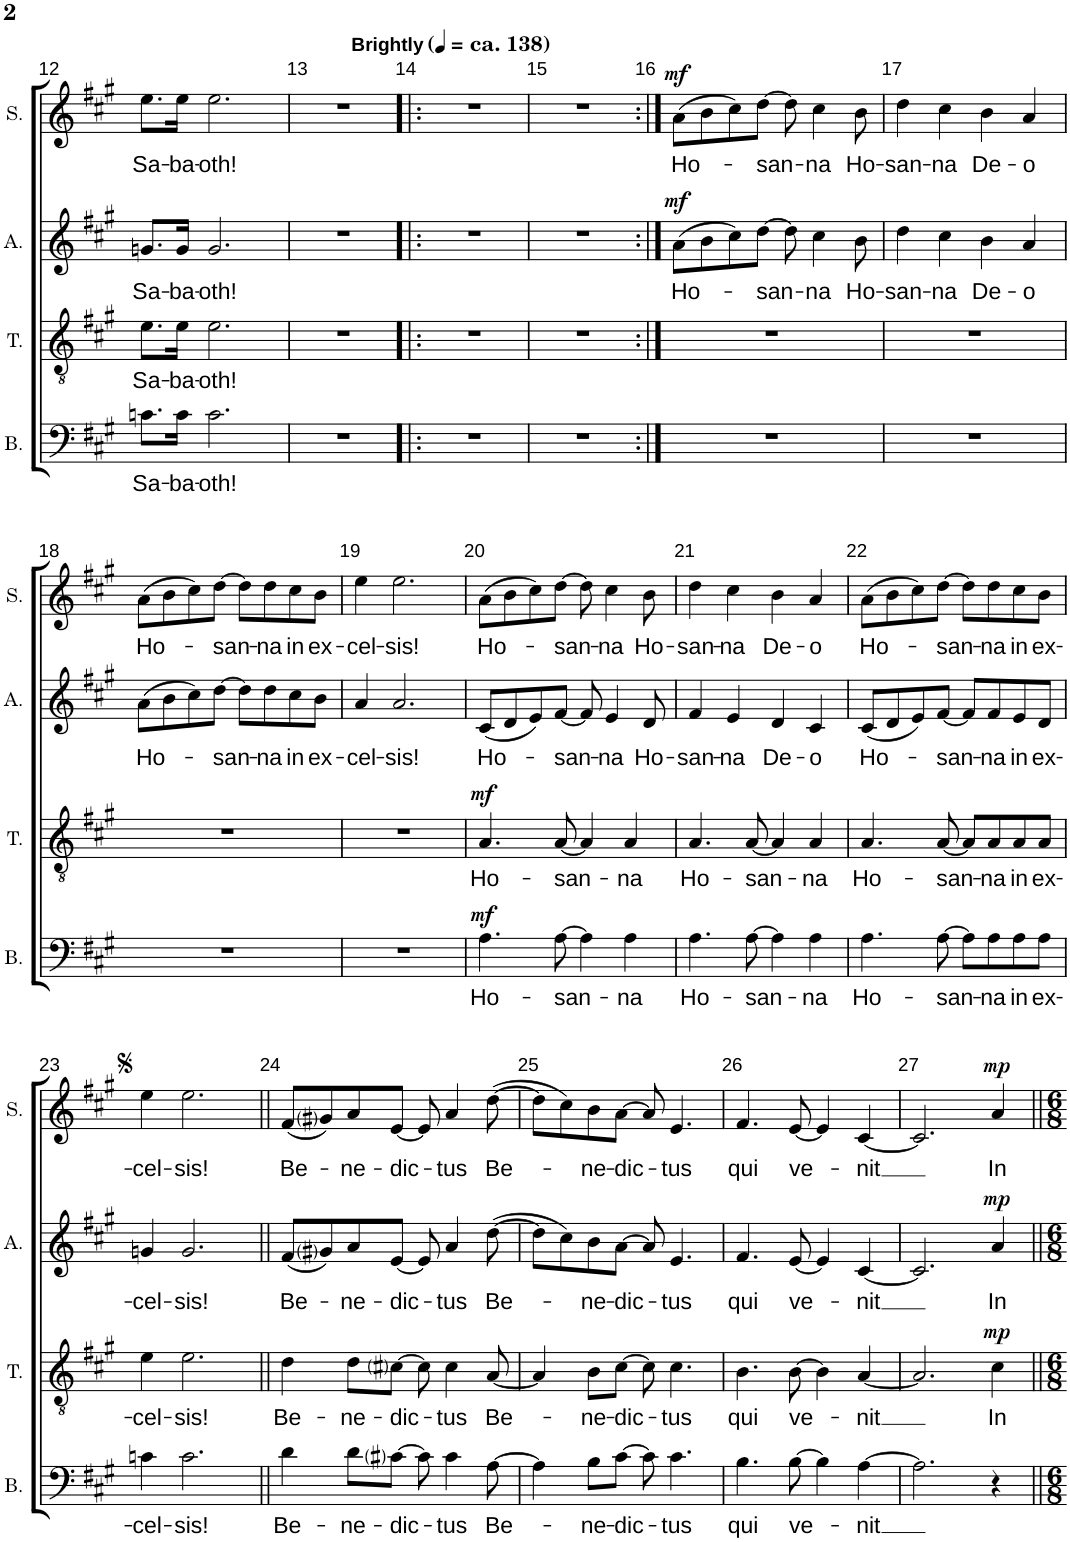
**kern	**text	**dynam	**kern	**text	**dynam	**kern	**text	**dynam	**kern	**text	**dynam
*part4	*part4	*part4	*part3	*part3	*part3	*part2	*part2	*part2	*part1	*part1	*part1
*staff4	*staff4	*staff4	*staff3	*staff3	*staff3	*staff2	*staff2	*staff2	*staff1	*staff1	*staff1
*I"Bass	*	*	*I"Tenor	*	*	*I"Alto	*	*	*I"Soprano	*	*
*I'B.	*	*	*I'T.	*	*	*I'A.	*	*	*I'S.	*	*
!!LO:PB:g=z
*clefF4	*	*	*clefGv2	*	*	*clefG2	*	*	*clefG2	*	*
*k[f#c#g#]	*	*	*k[f#c#g#]	*	*	*k[f#c#g#]	*	*	*k[f#c#g#]	*	*
*M4/4	*	*	*M4/4	*	*	*M4/4	*	*	*M4/4	*	*
=12	=12	=12	=12	=12	=12	=12	=12	=12	=12	=12	=12
!	!LO:LY:b	!	!	!LO:LY:b	!	!	!LO:LY:b	!	!	!LO:LY:b	!
8.cn\L	Sa-	.	8.e\L	Sa-	.	8.gn/L	Sa-	.	8.ee\L	Sa-	.
!	!LO:LY:b	!	!	!LO:LY:b	!	!	!LO:LY:b	!	!	!LO:LY:b	!
16c\Jk	-ba-	.	16e\Jk	-ba-	.	16g/Jk	-ba-	.	16ee\Jk	-ba-	.
!	!LO:LY:b	!	!	!LO:LY:b	!	!	!LO:LY:b	!	!	!LO:LY:b	!
2.c\	-oth!	.	2.e\	-oth!	.	2.g/	-oth!	.	2.ee\	-oth!	.
=13	=13	=13	=13	=13	=13	=13	=13	=13	=13	=13	=13
1r	.	.	1r	.	.	1r	.	.	1r	.	.
=14!|:	=14!|:	=14!|:	=14!|:	=14!|:	=14!|:	=14!|:	=14!|:	=14!|:	=14!|:	=14!|:	=14!|:
!	!	!	!	!	!	!	!	!	!LO:TX:a:B:t=Brightly	!	!
!	!	!	!	!	!	!	!	!	!LO:TX:a:B:t=(	!	!
!	!	!	!	!	!	!	!	!	!LO:TX:a:B:t=ca. 138)	!	!
1r	.	.	1r	.	.	1r	.	.	1r	.	.
=15	=15	=15	=15	=15	=15	=15	=15	=15	=15	=15	=15
1r	.	.	1r	.	.	1r	.	.	1r	.	.
=16:|!	=16:|!	=16:|!	=16:|!	=16:|!	=16:|!	=16:|!	=16:|!	=16:|!	=16:|!	=16:|!	=16:|!
!	!	!	!	!	!	!	!LO:LY:b	!LO:DY:a	!	!LO:LY:b	!LO:DY:a
1r	.	.	1r	.	.	(8a\L	Ho-	mf	(8a\L	Ho-	mf
.	.	.	.	.	.	8b\	.	.	8b\	.	.
.	.	.	.	.	.	8cc#\)	.	.	8cc#\)	.	.
!	!	!	!	!	!	!	!LO:LY:b	!	!	!LO:LY:b	!
.	.	.	.	.	.	[8dd\J	-san-	.	[8dd\J	-san-	.
.	.	.	.	.	.	8dd\]	.	.	8dd\]	.	.
!	!	!	!	!	!	!	!LO:LY:b	!	!	!LO:LY:b	!
.	.	.	.	.	.	4cc#\	-na	.	4cc#\	-na	.
!	!	!	!	!	!	!	!LO:LY:b	!	!	!LO:LY:b	!
.	.	.	.	.	.	8b\	Ho-	.	8b\	Ho-	.
=17	=17	=17	=17	=17	=17	=17	=17	=17	=17	=17	=17
!	!	!	!	!	!	!	!LO:LY:b	!	!	!LO:LY:b	!
1r	.	.	1r	.	.	4dd\	-san-	.	4dd\	-san-	.
!	!	!	!	!	!	!	!LO:LY:b	!	!	!LO:LY:b	!
.	.	.	.	.	.	4cc#\	-na	.	4cc#\	-na	.
!	!	!	!	!	!	!	!LO:LY:b	!	!	!LO:LY:b	!
.	.	.	.	.	.	4b\	De-	.	4b\	De-	.
!	!	!	!	!	!	!	!LO:LY:b	!	!	!LO:LY:b	!
.	.	.	.	.	.	4a/	-o	.	4a/	-o	.
!!LO:LB:g=z
=18	=18	=18	=18	=18	=18	=18	=18	=18	=18	=18	=18
!	!	!	!	!	!	!	!LO:LY:b	!	!	!LO:LY:b	!
1r	.	.	1r	.	.	(8a\L	Ho-	.	(8a\L	Ho-	.
.	.	.	.	.	.	8b\	.	.	8b\	.	.
.	.	.	.	.	.	8cc#\)	.	.	8cc#\)	.	.
!	!	!	!	!	!	!	!LO:LY:b	!	!	!LO:LY:b	!
.	.	.	.	.	.	[8dd\J	-san-	.	[8dd\J	-san-	.
.	.	.	.	.	.	8dd\L]	.	.	8dd\L]	.	.
!	!	!	!	!	!	!	!LO:LY:b	!	!	!LO:LY:b	!
.	.	.	.	.	.	8dd\	-na	.	8dd\	-na	.
!	!	!	!	!	!	!	!LO:LY:b	!	!	!LO:LY:b	!
.	.	.	.	.	.	8cc#\	in	.	8cc#\	in	.
!	!	!	!	!	!	!	!LO:LY:b	!	!	!LO:LY:b	!
.	.	.	.	.	.	8b\J	ex-	.	8b\J	ex-	.
=19	=19	=19	=19	=19	=19	=19	=19	=19	=19	=19	=19
!	!	!	!	!	!	!	!LO:LY:b	!	!	!LO:LY:b	!
1r	.	.	1r	.	.	4a/	-cel-	.	4ee\	-cel-	.
!	!	!	!	!	!	!	!LO:LY:b	!	!	!LO:LY:b	!
.	.	.	.	.	.	2.a/	-sis!	.	2.ee\	-sis!	.
=20	=20	=20	=20	=20	=20	=20	=20	=20	=20	=20	=20
!	!LO:LY:b	!LO:DY:a	!	!LO:LY:b	!LO:DY:a	!	!LO:LY:b	!	!	!LO:LY:b	!
4.A\	Ho-	mf	4.A/	Ho-	mf	(8c#/L	Ho-	.	(8a\L	Ho-	.
.	.	.	.	.	.	8d/	.	.	8b\	.	.
.	.	.	.	.	.	8e/)	.	.	8cc#\)	.	.
!	!LO:LY:b	!	!	!LO:LY:b	!	!	!LO:LY:b	!	!	!LO:LY:b	!
[8A\	-san-	.	[8A/	-san-	.	[8f#/J	-san-	.	[8dd\J	-san-	.
4A\]	.	.	4A/]	.	.	8f#/]	.	.	8dd\]	.	.
!	!	!	!	!	!	!	!LO:LY:b	!	!	!LO:LY:b	!
.	.	.	.	.	.	4e/	-na	.	4cc#\	-na	.
!	!LO:LY:b	!	!	!LO:LY:b	!	!	!	!	!	!	!
4A\	-na	.	4A/	-na	.	.	.	.	.	.	.
!	!	!	!	!	!	!	!LO:LY:b	!	!	!LO:LY:b	!
.	.	.	.	.	.	8d/	Ho-	.	8b\	Ho-	.
=21	=21	=21	=21	=21	=21	=21	=21	=21	=21	=21	=21
!	!LO:LY:b	!	!	!LO:LY:b	!	!	!LO:LY:b	!	!	!LO:LY:b	!
4.A\	Ho-	.	4.A/	Ho-	.	4f#/	-san-	.	4dd\	-san-	.
!	!	!	!	!	!	!	!LO:LY:b	!	!	!LO:LY:b	!
.	.	.	.	.	.	4e/	-na	.	4cc#\	-na	.
!	!LO:LY:b	!	!	!LO:LY:b	!	!	!	!	!	!	!
[8A\	-san-	.	[8A/	-san-	.	.	.	.	.	.	.
!	!	!	!	!	!	!	!LO:LY:b	!	!	!LO:LY:b	!
4A\]	.	.	4A/]	.	.	4d/	De-	.	4b\	De-	.
!	!LO:LY:b	!	!	!LO:LY:b	!	!	!LO:LY:b	!	!	!LO:LY:b	!
4A\	-na	.	4A/	-na	.	4c#/	-o	.	4a/	-o	.
=22	=22	=22	=22	=22	=22	=22	=22	=22	=22	=22	=22
!	!LO:LY:b	!	!	!LO:LY:b	!	!	!LO:LY:b	!	!	!LO:LY:b	!
4.A\	Ho-	.	4.A/	Ho-	.	(8c#/L	Ho-	.	(8a\L	Ho-	.
.	.	.	.	.	.	8d/	.	.	8b\	.	.
.	.	.	.	.	.	8e/)	.	.	8cc#\)	.	.
!	!LO:LY:b	!	!	!LO:LY:b	!	!	!LO:LY:b	!	!	!LO:LY:b	!
[8A\	-san-	.	[8A/	-san-	.	[8f#/J	-san-	.	[8dd\J	-san-	.
8A\L]	.	.	8A/L]	.	.	8f#/L]	.	.	8dd\L]	.	.
!	!LO:LY:b	!	!	!LO:LY:b	!	!	!LO:LY:b	!	!	!LO:LY:b	!
8A\	-na	.	8A/	-na	.	8f#/	-na	.	8dd\	-na	.
!	!LO:LY:b	!	!	!LO:LY:b	!	!	!LO:LY:b	!	!	!LO:LY:b	!
8A\	in	.	8A/	in	.	8e/	in	.	8cc#\	in	.
!	!LO:LY:b	!	!	!LO:LY:b	!	!	!LO:LY:b	!	!	!LO:LY:b	!
8A\J	ex-	.	8A/J	ex-	.	8d/J	ex-	.	8b\J	ex-	.
!!LO:LB:g=z
=23	=23	=23	=23	=23	=23	=23	=23	=23	=23	=23	=23
!	!LO:LY:b	!	!	!LO:LY:b	!	!	!LO:LY:b	!	!	!LO:LY:b	!
4cn\	-cel-	.	4e\	-cel-	.	4gn/	-cel-	.	4ee\	-cel-	.
!	!LO:LY:b	!	!	!LO:LY:b	!	!	!LO:LY:b	!	!	!LO:LY:b	!
2.c\	-sis!	.	2.e\	-sis!	.	2.g/	-sis!	.	2.ee\	-sis!	.
=24||	=24||	=24||	=24||	=24||	=24||	=24||	=24||	=24||	=24||	=24||	=24||
!	!LO:LY:b	!	!	!LO:LY:b	!	!	!LO:LY:b	!	!	!LO:LY:b	!
4d\	Be-	.	4d\	Be-	.	(8f#/L	Be-	.	(8f#/L	Be-	.
.	.	.	.	.	.	8g#i/)	.	.	8g#i/)	.	.
!	!LO:LY:b	!	!	!LO:LY:b	!	!	!LO:LY:b	!	!	!LO:LY:b	!
8d\L	-ne-	.	8d\L	-ne-	.	8a/	-ne-	.	8a/	-ne-	.
!	!LO:LY:b	!	!	!LO:LY:b	!	!	!LO:LY:b	!	!	!LO:LY:b	!
[8c#i\J	-dic-	.	[8c#i\J	-dic-	.	[8e/J	-dic-	.	[8e/J	-dic-	.
8c#\]	.	.	8c#\]	.	.	8e/]	.	.	8e/]	.	.
!	!LO:LY:b	!	!	!LO:LY:b	!	!	!LO:LY:b	!	!	!LO:LY:b	!
4c#\	-tus	.	4c#\	-tus	.	4a/	-tus	.	4a/	-tus	.
!	!LO:LY:b	!	!	!LO:LY:b	!	!	!LO:LY:b	!	!	!LO:LY:b	!
[8A\	Be-	.	[8A/	Be-	.	([8dd\	Be-	.	([8dd\	Be-	.
=25	=25	=25	=25	=25	=25	=25	=25	=25	=25	=25	=25
4A\]	.	.	4A/]	.	.	8dd\L]	.	.	8dd\L]	.	.
.	.	.	.	.	.	8cc#\)	.	.	8cc#\)	.	.
!	!LO:LY:b	!	!	!LO:LY:b	!	!	!LO:LY:b	!	!	!LO:LY:b	!
8B\L	-ne-	.	8B\L	-ne-	.	8b\	-ne-	.	8b\	-ne-	.
!	!LO:LY:b	!	!	!LO:LY:b	!	!	!LO:LY:b	!	!	!LO:LY:b	!
[8c#\J	-dic-	.	[8c#\J	-dic-	.	[8a\J	-dic-	.	[8a\J	-dic-	.
8c#\]	.	.	8c#\]	.	.	8a/]	.	.	8a/]	.	.
!	!LO:LY:b	!	!	!LO:LY:b	!	!	!LO:LY:b	!	!	!LO:LY:b	!
4.c#\	-tus	.	4.c#\	-tus	.	4.e/	-tus	.	4.e/	-tus	.
=26	=26	=26	=26	=26	=26	=26	=26	=26	=26	=26	=26
!	!LO:LY:b	!	!	!LO:LY:b	!	!	!LO:LY:b	!	!	!LO:LY:b	!
4.B\	qui	.	4.B\	qui	.	4.f#/	qui	.	4.f#/	qui	.
!	!LO:LY:b	!	!	!LO:LY:b	!	!	!LO:LY:b	!	!	!LO:LY:b	!
[8B\	ve-	.	[8B\	ve-	.	[8e/	ve-	.	[8e/	ve-	.
4B\]	.	.	4B\]	.	.	4e/]	.	.	4e/]	.	.
!	!LO:LY:b	!	!	!LO:LY:b	!	!	!LO:LY:b	!	!	!LO:LY:b	!
[4A\	-nit	.	[4A/	-nit	.	[4c#/	-nit	.	[4c#/	-nit	.
=27	=27	=27	=27	=27	=27	=27	=27	=27	=27	=27	=27
2.A\]	.	.	2.A/]	.	.	2.c#/]	.	.	2.c#/]	.	.
!	!	!	!	!LO:LY:b	!LO:DY:a	!	!LO:LY:b	!LO:DY:a	!	!LO:LY:b	!LO:DY:a
4r	.	.	4c#\	In	mp	4a/	In	mp	4a/	In	mp
=||	=||	=||	=||	=||	=||	=||	=||	=||	=||	=||	=||
*-	*-	*-	*-	*-	*-	*-	*-	*-	*-	*-	*-
